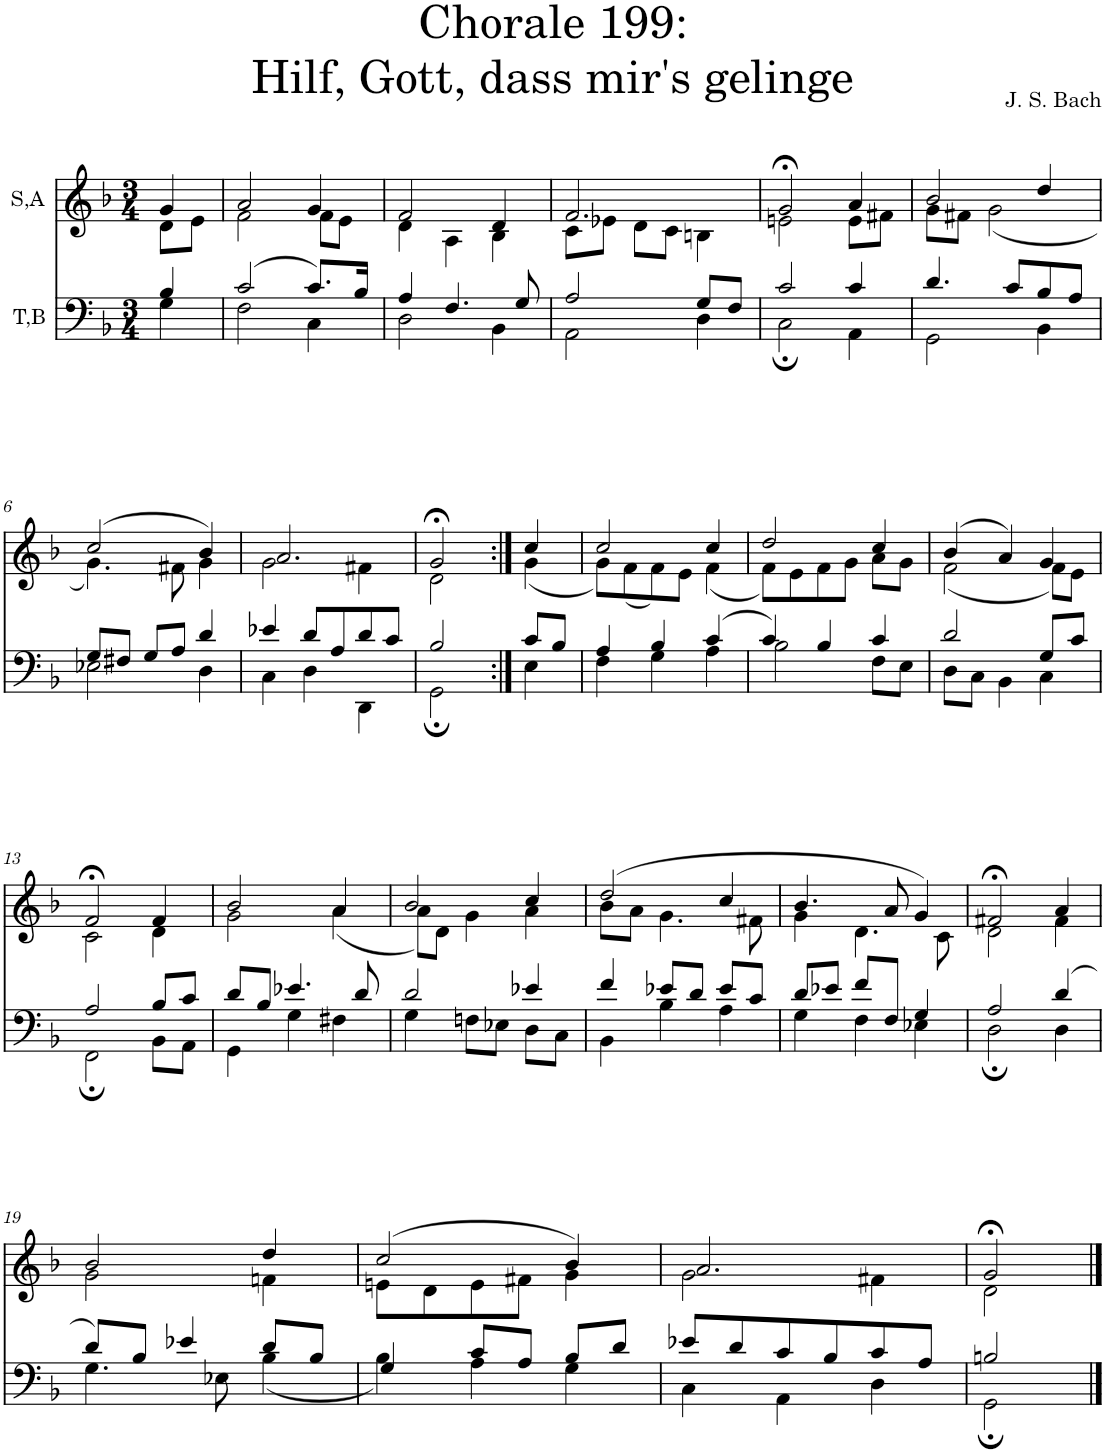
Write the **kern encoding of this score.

**kern	**kern
*part2	*part1
*staff2	*staff1
*I"T,B	*I"S,A
*clefF4	*clefG2
*k[b-]	*k[b-]
*M3/4	*M3/4
=	=
*^	*^
4B-/	4G\	4g/	8d\L
.	.	.	8e\J
=1	=1	=1	=1
(>2c/	2F\	2a/	2f\
8.c/L)	4C\	4g/	8f\L
.	.	.	8e\J
16B-/Jk	.	.	.
=2	=2	=2	=2
4A/	2D\	2f/	4d\
4.F/	.	.	4A\
.	4BB-\	4d/	4B-\
8G/	.	.	.
=3	=3	=3	=3
2A/	2AA\	2.f/	8c\L
.	.	.	8e-X\J
.	.	.	8d\L
.	.	.	8c\J
8G/L	4D\	.	4Bn\
8F/J	.	.	.
=4	=4	=4	=4
2c/	2C;\	2g;</	2en\
4c/	4AA\	4a/	8e\L
.	.	.	8f#X\J
=5	=5	=5	=5
4.d/	2GG\	2b-/	8g\L
.	.	.	8f#X\J
.	.	.	(<2g\
8c/L	.	.	.
8B-/	4BB-\	4dd/	.
8A/J	.	.	.
!!LO:LB:g=z	!!
=6	=6	=6	=6
8G/L	2E-X\	(>2cc/	4.g\)
8F#X/J	.	.	.
8G/L	.	.	.
8A/J	.	.	8f#X\
4d/	4D\	4b-/)	4g\
=7	=7	=7	=7
4e-X/	4C\	2.a/	2g\
8d/L	4D\	.	.
8A/	.	.	.
8d/	4DD\	.	4f#X\
8c/J	.	.	.
=1116	=1116	=1116	=1116
2B-/	2GG;\	2g;</	2d\
=1117:|!	=1117:|!	=1117:|!	=1117:|!
8c/L	4E\	4cc/	(<4g\
8B-/J	.	.	.
=10	=10	=10	=10
4A/	4F\	2cc/	8g\L)
.	.	.	(<8f\
4B-/	4G\	.	8f\)
.	.	.	8e\J
(>4c/	4A\	4cc/	(<4f\
=11	=11	=11	=11
4c/)	2B-\	2dd/	8f\L)
.	.	.	8e\
4B-/	.	.	8f\
.	.	.	8g\J
4c/	8F\L	4cc/	8a\L
.	8E\J	.	8g\J
=12	=12	=12	=12
2d/	8D\L	(>4b-/	(<2f\
.	8C\J	.	.
.	4BB-\	4a/)	.
8G/L	4C\	4g/	8f\L)
8c/J	.	.	8e\J
!!LO:LB:g=z	!!
=13	=13	=13	=13
2A/	2FF;\	2f;</	2c\
8B-/L	8BB-\L	4f/	4d\
8c/J	8AA\J	.	.
=14	=14	=14	=14
8d/L	4GG\	2b-/	2g\
8B-/J	.	.	.
4.e-X/	4G\	.	.
.	4F#X\	4a/	(<4a\
8d/	.	.	.
=15	=15	=15	=15
2d/	4G\	2b-/	8a\L)
.	.	.	8d\J
.	8Fn\L	.	4g\
.	8E-X\J	.	.
4e-X/	8D\L	4cc/	4a\
.	8C\J	.	.
=16	=16	=16	=16
4f/	4BB-\	(>2dd/	8b-\L
.	.	.	8a\J
8e-X/L	4B-\	.	4.g\
8d/J	.	.	.
8e-/L	4A\	4cc/	.
8c/J	.	.	8f#X\
=17	=17	=17	=17
8d/L	4G\	4.b-/	4g\
8e-X/J	.	.	.
8f/L	4F\	.	4.d\
8F/J	.	8a/	.
4G/	4E-X\	4g/)	.
.	.	.	8c\
=18	=18	=18	=18
2A/	2D;\	2f#X;</	2d\
(>4d/	4D\	4a/	4f#\
!!LO:LB:g=z	!!
=19	=19	=19	=19
8d/L)	4.G\	2b-/	2g\
8B-/J	.	.	.
4e-X/	.	.	.
.	8E-X\	.	.
8d/L	(<4B-\	4dd/	4fn\
8B-/J	.	.	.
=20	=20	=20	=20
4G/	4B-\)	(>2cc/	8en\L
.	.	.	8d\
8c/L	4A\	.	8e\
8A/J	.	.	8f#X\J
8B-/L	4G\	4b-/)	4g\
8d/J	.	.	.
=21	=21	=21	=21
8e-X/L	4C\	2.a/	2g\
8d/	.	.	.
8c/	4AA\	.	.
8B-/	.	.	.
8c/	4D\	.	4f#X\
8A/J	.	.	.
=22	=22	=22	=22
2Bn/	2GG;\	2g;</	2d\
*v	*v	*	*
*	*v	*v
==	==
*-	*-
